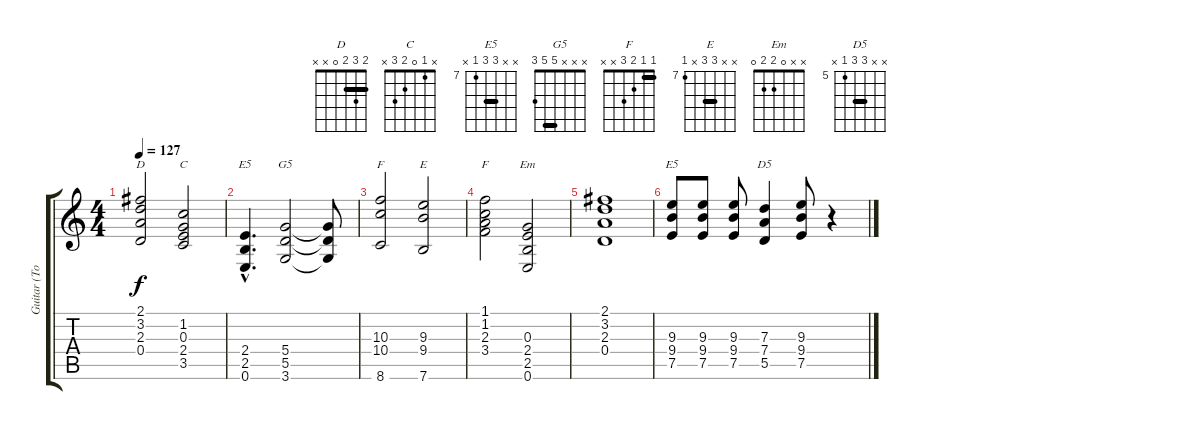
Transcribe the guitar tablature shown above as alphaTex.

\track ("Guitar (Townshend)" "Guitar (To") {instrument distortionguitar}
\staff {score tabs}
\tuning (E4 B3 G3 D3 A2 E2) {hide}
\chord ("D" 2 3 2 0 x x) {barre 2}
\chord ("C" x 1 0 2 3 x)
\chord ("E5" x x x 2 2 0) {barre 2}
\chord ("G5" x x x 5 5 3) {barre 5}
\chord ("F" x x 10 10 x 8) {firstfret 8 barre 10}
\chord ("E" x x 9 9 x 7) {firstfret 7 barre 9}
\chord ("F" 1 1 2 3 x x) {barre 1}
\chord ("Em" x x 0 2 2 0)
\chord ("E5" x x 9 9 7 x) {firstfret 7 barre 9}
\chord ("D5" x x 7 7 5 x) {firstfret 5 barre 7}
\ts (4 4)
\tempo 127
\clef g2
\ks c
(2.1 3.2 2.3 0.4).2{ch "D" dy f} (1.2 0.3 2.4 3.5).2{ch "C"} |
(2.4{hac} 2.5{hac} 0.6{hac}).4{d ch "E5"} (5.4 5.5 3.6).2{ch "G5"} (5.4{t} 5.5{t} 3.6{t}).8 |
(10.3 10.4 8.6).2{ch "F"} (9.3 9.4 7.6).2{ch "E"} |
(1.1 1.2 2.3 3.4).2{ch "F"} (0.3 2.4 2.5 0.6).2{ch "Em"} |
(2.1 3.2 2.3 0.4).1{volume 5} |
(9.3 9.4 7.5).8{ch "E5" volume 12} (9.3 9.4 7.5).8 (9.3 9.4 7.5).8 (7.3 7.4 5.5).4{ch "D5"} (9.3 9.4 7.5).8 r.4
